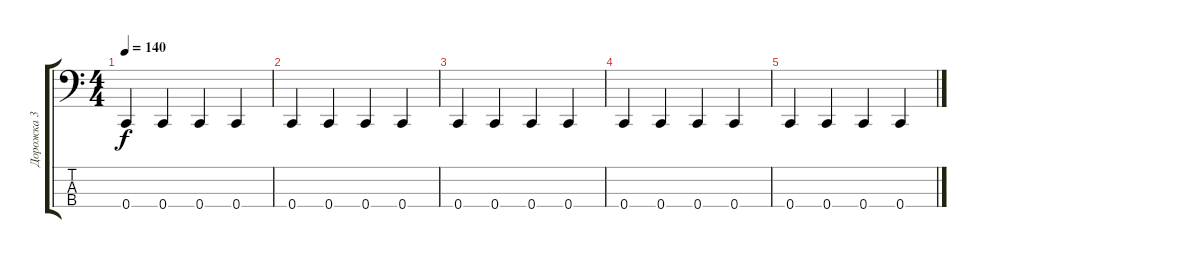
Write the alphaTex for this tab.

\track ("Дорожка 3" "Дорожка 3") {instrument electricbassfinger}
\staff {score tabs}
\tuning (F2 C2 G1 C1) {hide}
\ts (4 4)
\tempo 140
\clef f4
\ks c
0.4.4{dy f} 0.4.4 0.4.4 0.4.4 |
0.4.4 0.4.4 0.4.4 0.4.4 |
0.4.4 0.4.4 0.4.4 0.4.4 |
0.4.4 0.4.4 0.4.4 0.4.4 |
0.4.4 0.4.4 0.4.4 0.4.4
